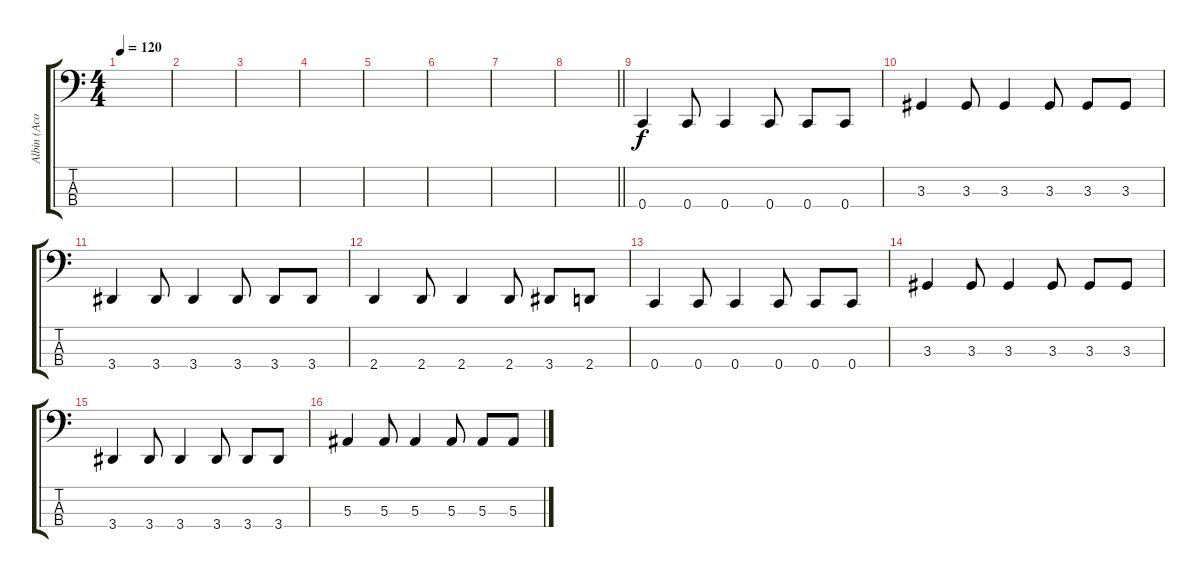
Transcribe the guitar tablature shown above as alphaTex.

\track ("Albin (Acoustic bas)" "Albin (Aco") {instrument acousticbass}
\staff {score tabs}
\tuning (Eb2 Bb1 F1 C1) {hide}
\ts (4 4)
\tempo 120
\clef f4
\ks c
|
|
|
|
|
|
|
\barLineRight lightlight
|
0.4.4 0.4.8 0.4.4 0.4.8 0.4.8 0.4.8 |
3.3.4 3.3.8 3.3.4 3.3.8 3.3.8 3.3.8 |
3.4.4 3.4.8 3.4.4 3.4.8 3.4.8 3.4.8 |
2.4.4 2.4.8 2.4.4 2.4.8 3.4.8 2.4.8 |
0.4.4 0.4.8 0.4.4 0.4.8 0.4.8 0.4.8 |
3.3.4 3.3.8 3.3.4 3.3.8 3.3.8 3.3.8 |
3.4.4 3.4.8 3.4.4 3.4.8 3.4.8 3.4.8 |
5.3.4 5.3.8 5.3.4 5.3.8 5.3.8 5.3.8
